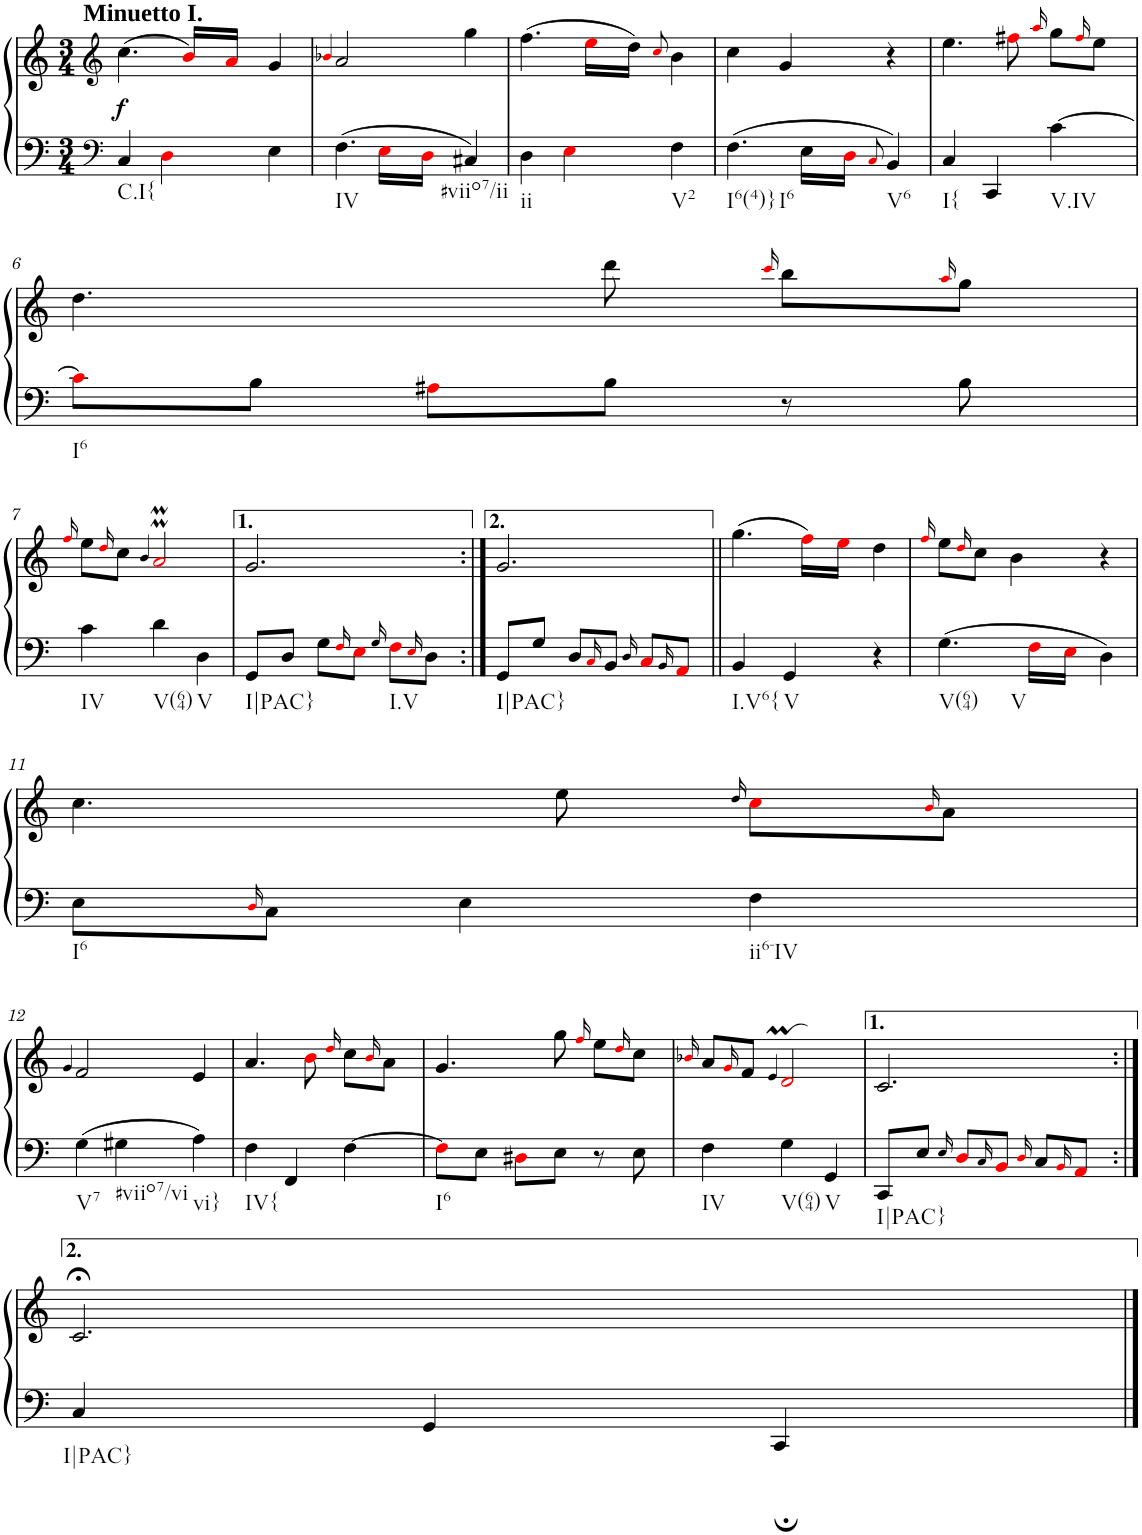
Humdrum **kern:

**kern	**kern	**dynam
*part1	*part1	*part1
*staff2	*staff1	*staff1/2
*I"unbenannt	*	*
*clefF4	*clefG2	*
*k[]	*k[]	*
*M3/4	*M3/4	*
=1	=1	=1
!	!LO:TX:a:B:t=Minuetto I.	!
!LO:TX:b:t=C.I{	!	!
!	!	!LO:DY:b
4C/	(4.cc\	f
4Di\	.	.
.	16bi/LL)	.
.	16ai/JJ	.
4E\	4g/	.
=2	=2	=2
.	4qb-Xi/	.
!LO:TX:b:t=IV	!	!
4.F\	2a/	.
16Ei\LL	.	.
16Di\JJ	.	.
!LO:TX:b:t=#viio7/ii	!	!
4C#X/	4gg\	.
=3	=3	=3
!LO:TX:b:t=ii	!	!
4D\	(4.ff\	.
4Ei\	.	.
.	16eei\LL	.
.	16dd\JJ)	.
.	8qcci/	.
!LO:TX:b:t=V2	!	!
4F\	4b\	.
=4	=4	=4
!LO:TX:b:t=I6(4)}	!	!
!LO:TX:b:t=I6	!	!
4.F\	4cc\	.
.	4g/	.
16E\LL	.	.
16Di\JJ	.	.
8qCi/	.	.
!LO:TX:b:t=V6	!	!
4BB/	4r	.
=5	=5	=5
!LO:TX:b:t=I{	!	!
4C/	4.ee\	.
4CC/	.	.
.	8ff#Xi\	.
.	16qaai/	.
!LO:TX:b:t=V.IV	!	!
[4c\	8gg\L	.
.	16qff#i/	.
.	8ee\J	.
!!LO:LB:g=z
=6	=6	=6
!LO:TX:b:t=I6	!	!
8ci\L]	4.dd\	.
8B\J	.	.
8A#Xi\L	.	.
8B\J	8ddd\	.
.	16qccci/	.
8r	8bb\L	.
.	16qaai/	.
8B\	8gg\J	.
!!LO:LB:g=z
=7	=7	=7
.	16qffi/	.
!LO:TX:b:t=IV	!	!
4c\	8ee\L	.
.	16qddi/	.
.	8cc\J	.
.	4qb/	.
!LO:TX:b:t=V(64)	!	!
4d\	2aMMi/	.
!LO:TX:b:t=V	!	!
4D\	.	.
=8	=8	=8
!LO:TX:b:t=I|PAC}	!	!
8GG/L	2.g/	.
8D/J	.	.
8G\L	.	.
16qFi/	.	.
8Ei\J	.	.
16qG/	.	.
!LO:TX:b:t=I.V	!	!
8Fi\L	.	.
16qEi/	.	.
8D\J	.	.
=8X1:|!	=8X1:|!	=8X1:|!
!LO:TX:b:t=I|PAC}	!	!
8GG/L	2.g/	.
8G/J	.	.
8D/L	.	.
16qCi/	.	.
8BB/J	.	.
16qD/	.	.
8Ci/L	.	.
16qBB/	.	.
8AAi/J	.	.
=9||	=9||	=9||
!LO:TX:b:t=I.V6{	!	!
4BB/	(4.gg\	.
!LO:TX:b:t=V	!	!
4GG/	.	.
.	16ffi\LL)	.
.	16eei\JJ	.
4r	4dd\	.
=10	=10	=10
.	16qffi/	.
!LO:TX:b:t=V(64)	!	!
!LO:TX:b:t=V	!	!
4.G\	8ee\L	.
.	16qddi/	.
.	8cc\J	.
.	4b\	.
16Fi\LL	.	.
16Ei\JJ	.	.
4D\	4r	.
!!LO:LB:g=z
=11	=11	=11
!LO:TX:b:t=I6	!	!
8E\L	4.cc\	.
16qDi/	.	.
8C\J	.	.
4E\	.	.
.	8ee\	.
.	16qdd/	.
!LO:TX:b:t=ii6-IV	!	!
4F\	8cci\L	.
.	16qbi/	.
.	8a\J	.
!!LO:LB:g=z
=12	=12	=12
.	4qg/	.
!LO:TX:b:t=V7	!	!
4G\	2f/	.
!LO:TX:b:t=#viio7/vi	!	!
4G#X\	.	.
!LO:TX:b:t=vi}	!	!
4A\	4e/	.
=13	=13	=13
!LO:TX:b:t=IV{	!	!
4F\	4.a/	.
4FF/	.	.
.	8bi\	.
.	16qddi/	.
[4F\	8cc\L	.
.	16qbi/	.
.	8a\J	.
=14	=14	=14
!LO:TX:b:t=I6	!	!
8Fi\L]	4.g/	.
8E\J	.	.
8D#Xi\L	.	.
8E\J	8gg\	.
.	16qffi/	.
8r	8ee\L	.
.	16qddi/	.
8E\	8cc\J	.
=15	=15	=15
.	16qb-Xi/	.
!LO:TX:b:t=IV	!	!
4F\	8a/L	.
.	16qgi/	.
.	8f/J	.
.	4qe/	.
!LO:TX:b:t=V(64)	!	!
4G\	2di/	.
!LO:TX:b:t=V	!	!
4GG/	.	.
=16	=16	=16
!LO:TX:b:t=I|PAC}	!	!
8CC/L	2.c/	.
8E/J	.	.
16qE/	.	.
8Di/L	.	.
16qC/	.	.
8BBi/J	.	.
16qDi/	.	.
8C/L	.	.
16qBBi/	.	.
8AAi/J	.	.
!!LO:LB:g=z
=16X2:|!	=16X2:|!	=16X2:|!
!LO:TX:b:t=I|PAC}	!	!
4C/	2.c;</	.
4GG/	.	.
4CC;/	.	.
==	==	==
*-	*-	*-
